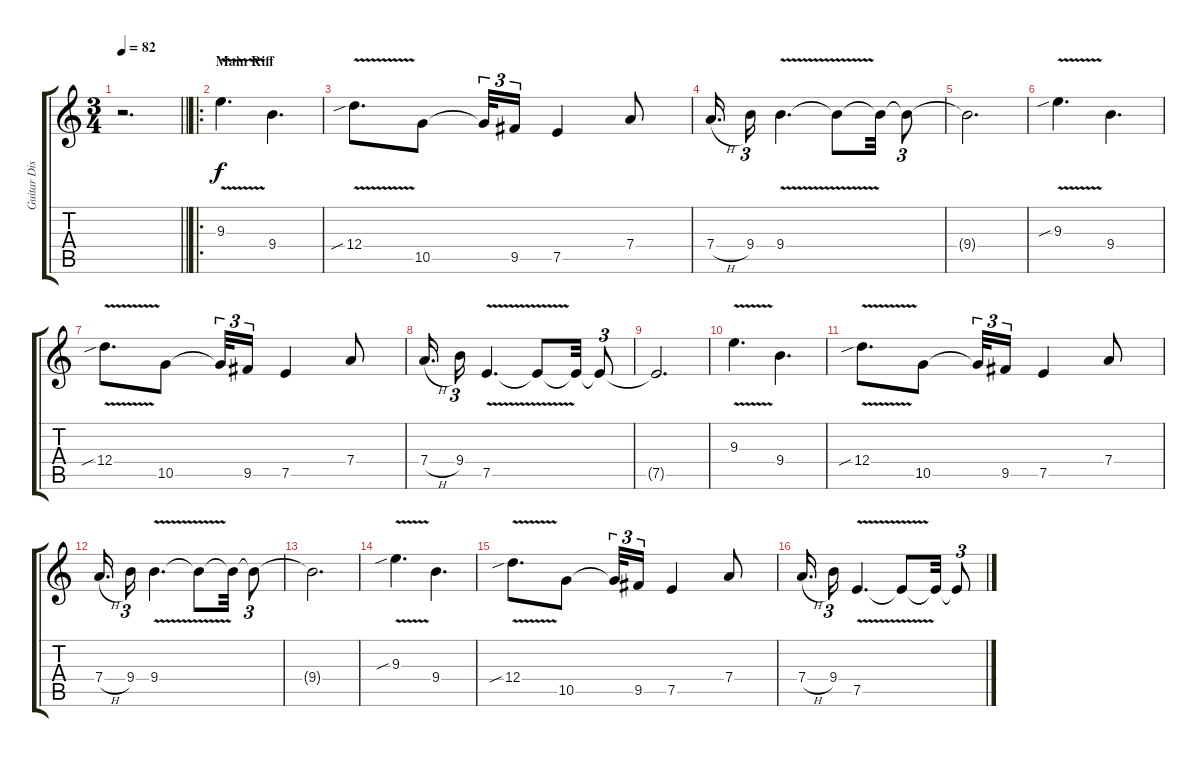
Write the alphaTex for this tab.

\track ("Guitar Disto 1" "Guitar Dis") {instrument distortionguitar}
\staff {score tabs}
\tuning (E4 B3 G3 D3 A2 E2) {hide}
\ts (3 4)
\tempo 82
\clef g2
\barLineRight lightlight
\ks c
r.2{d dy f} |
\ro
\section ("" "Main Riff")
9.3{v}.4{d} 9.4.4{d} |
12.4{v sib}.8{d} 10.5.8 10.5{t}.32{tu (3 2)} 9.5.16{tu (3 2)} 7.5.4 7.4.8 |
7.4{h}.16{d} 9.4.16{tu (3 2)} 9.4{v}.4{d} 9.4{t}.8 9.4{t}.32 9.4{t}.8{tu (3 2)} |
9.4{t}.2{d} |
9.3{v sib}.4{d} 9.4.4{d} |
12.4{v sib}.8{d} 10.5.8 10.5{t}.32{tu (3 2)} 9.5.16{tu (3 2)} 7.5.4 7.4.8 |
7.4{h}.16{d} 9.4.16{tu (3 2)} 7.5{v}.4{d} 7.5{t}.8 7.5{t}.32 7.5{t}.8{tu (3 2)} |
7.5{t}.2{d} |
9.3{v}.4{d} 9.4.4{d} |
12.4{v sib}.8{d} 10.5.8 10.5{t}.32{tu (3 2)} 9.5.16{tu (3 2)} 7.5.4 7.4.8 |
7.4{h}.16{d} 9.4.16{tu (3 2)} 9.4{v}.4{d} 9.4{t}.8 9.4{t}.32 9.4{t}.8{tu (3 2)} |
9.4{t}.2{d} |
9.3{v sib}.4{d} 9.4.4{d} |
12.4{v sib}.8{d} 10.5.8 10.5{t}.32{tu (3 2)} 9.5.16{tu (3 2)} 7.5.4 7.4.8 |
7.4{h}.16{d} 9.4.16{tu (3 2)} 7.5{v}.4{d} 7.5{t}.8 7.5{t}.32 7.5{t}.8{tu (3 2)}
